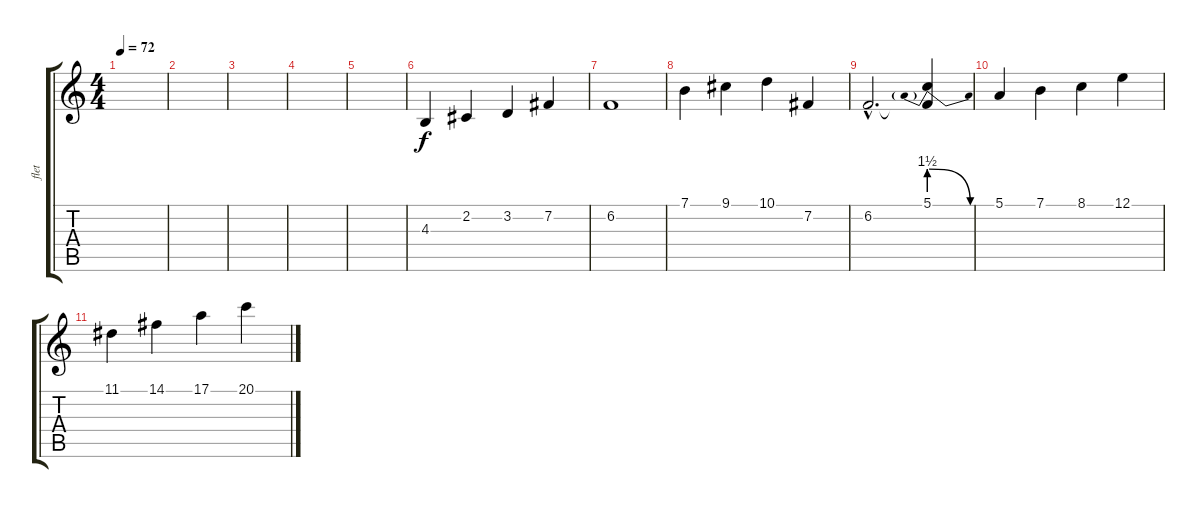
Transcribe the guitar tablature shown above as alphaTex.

\track ("flet" "flet") {instrument recorder}
\staff {score tabs}
\tuning (E4 B3 G3 D3 A2 E2) {hide}
\ts (4 4)
\tempo 72
\clef g2
\ks c
|
|
|
|
|
4.3.4 2.2.4 3.2.4 7.2.4 |
6.2.1 |
7.1.4 9.1.4 10.1.4 7.2.4 |
6.2{hac}.2{d} (5.1{be (prebendrelease 0 6 60 0)} 6.2{t}).4 |
5.1.4 7.1.4 8.1.4 12.1.4 |
11.1.4 14.1.4 17.1.4 20.1.4
